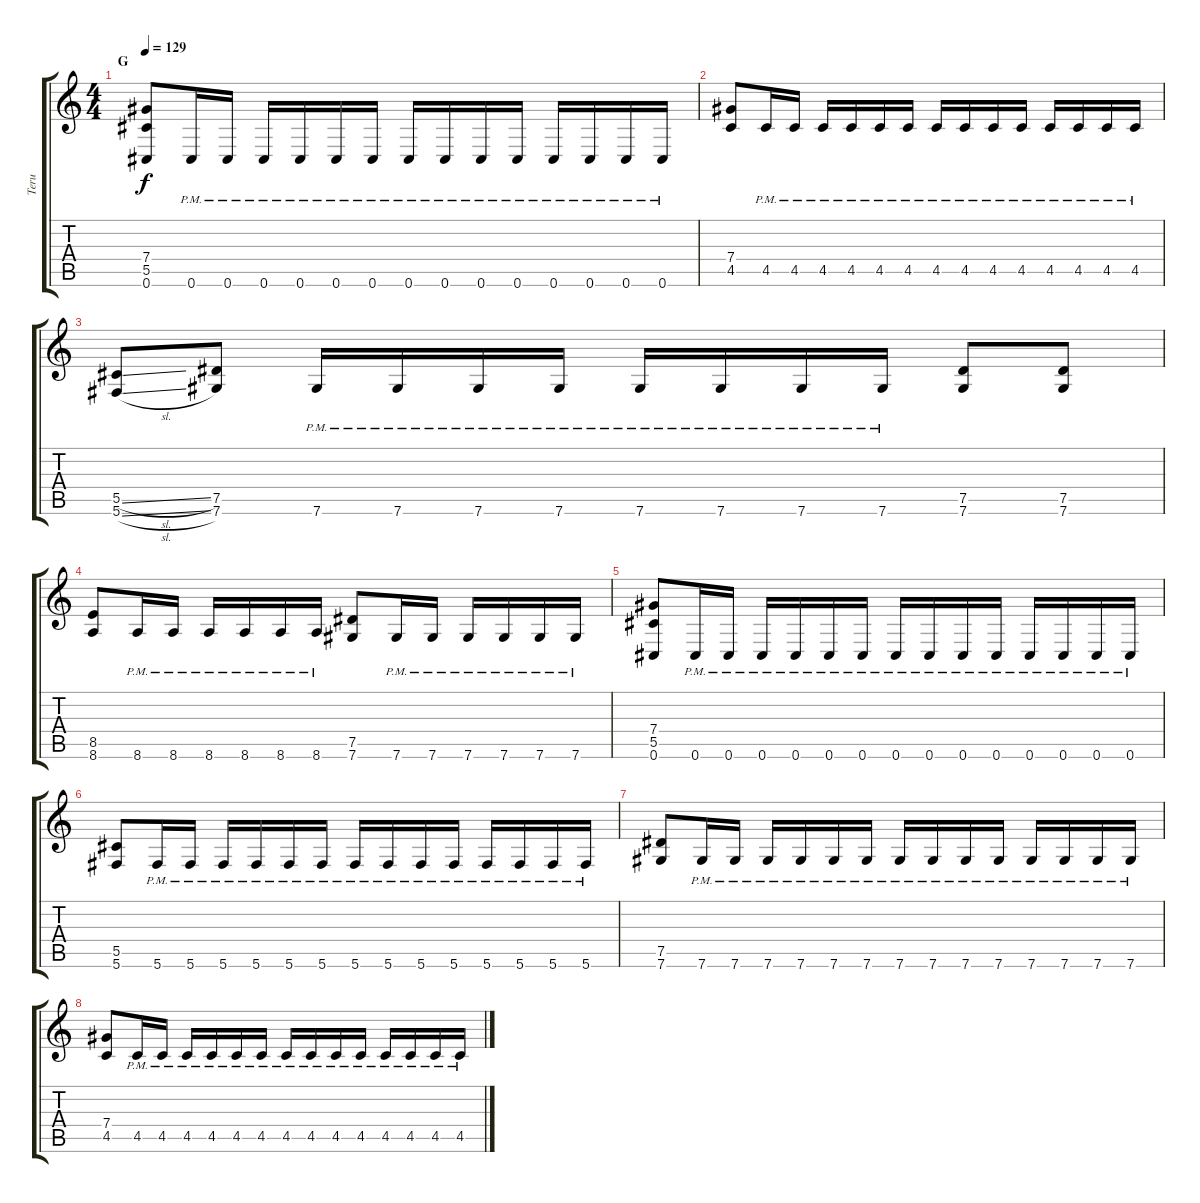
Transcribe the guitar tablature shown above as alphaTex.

\track ("Teru" "Teru") {instrument distortionguitar}
\staff {score tabs}
\tuning (Eb4 Bb3 Gb3 Db3 Ab2 Db2) {hide}
\ts (4 4)
\section ("" "G")
\tempo 129
\clef g2
\ks c
(7.4 5.5 0.6).8{dy f} 0.6{pm}.16 0.6{pm}.16 0.6{pm}.16 0.6{pm}.16 0.6{pm}.16 0.6{pm}.16 0.6{pm}.16 0.6{pm}.16 0.6{pm}.16 0.6{pm}.16 0.6{pm}.16 0.6{pm}.16 0.6{pm}.16 0.6{pm}.16 |
(7.4 4.5).8 4.5{pm}.16 4.5{pm}.16 4.5{pm}.16 4.5{pm}.16 4.5{pm}.16 4.5{pm}.16 4.5{pm}.16 4.5{pm}.16 4.5{pm}.16 4.5{pm}.16 4.5{pm}.16 4.5{pm}.16 4.5{pm}.16 4.5{pm}.16 |
(5.5{sl} 5.6{sl}).8 (7.5 7.6).8 7.6{pm}.16 7.6{pm}.16 7.6{pm}.16 7.6{pm}.16 7.6{pm}.16 7.6{pm}.16 7.6{pm}.16 7.6{pm}.16 (7.5 7.6).8 (7.5 7.6).8 |
(8.5 8.6).8 8.6{pm}.16 8.6{pm}.16 8.6{pm}.16 8.6{pm}.16 8.6{pm}.16 8.6{pm}.16 (7.5 7.6).8 7.6{pm}.16 7.6{pm}.16 7.6{pm}.16 7.6{pm}.16 7.6{pm}.16 7.6{pm}.16 |
(7.4 5.5 0.6).8 0.6{pm}.16 0.6{pm}.16 0.6{pm}.16 0.6{pm}.16 0.6{pm}.16 0.6{pm}.16 0.6{pm}.16 0.6{pm}.16 0.6{pm}.16 0.6{pm}.16 0.6{pm}.16 0.6{pm}.16 0.6{pm}.16 0.6{pm}.16 |
(5.5 5.6).8 5.6{pm}.16 5.6{pm}.16 5.6{pm}.16 5.6{pm}.16 5.6{pm}.16 5.6{pm}.16 5.6{pm}.16 5.6{pm}.16 5.6{pm}.16 5.6{pm}.16 5.6{pm}.16 5.6{pm}.16 5.6{pm}.16 5.6{pm}.16 |
(7.5 7.6).8 7.6{pm}.16 7.6{pm}.16 7.6{pm}.16 7.6{pm}.16 7.6{pm}.16 7.6{pm}.16 7.6{pm}.16 7.6{pm}.16 7.6{pm}.16 7.6{pm}.16 7.6{pm}.16 7.6{pm}.16 7.6{pm}.16 7.6{pm}.16 |
(7.4 4.5).8 4.5{pm}.16 4.5{pm}.16 4.5{pm}.16 4.5{pm}.16 4.5{pm}.16 4.5{pm}.16 4.5{pm}.16 4.5{pm}.16 4.5{pm}.16 4.5{pm}.16 4.5{pm}.16 4.5{pm}.16 4.5{pm}.16 4.5{pm}.16
